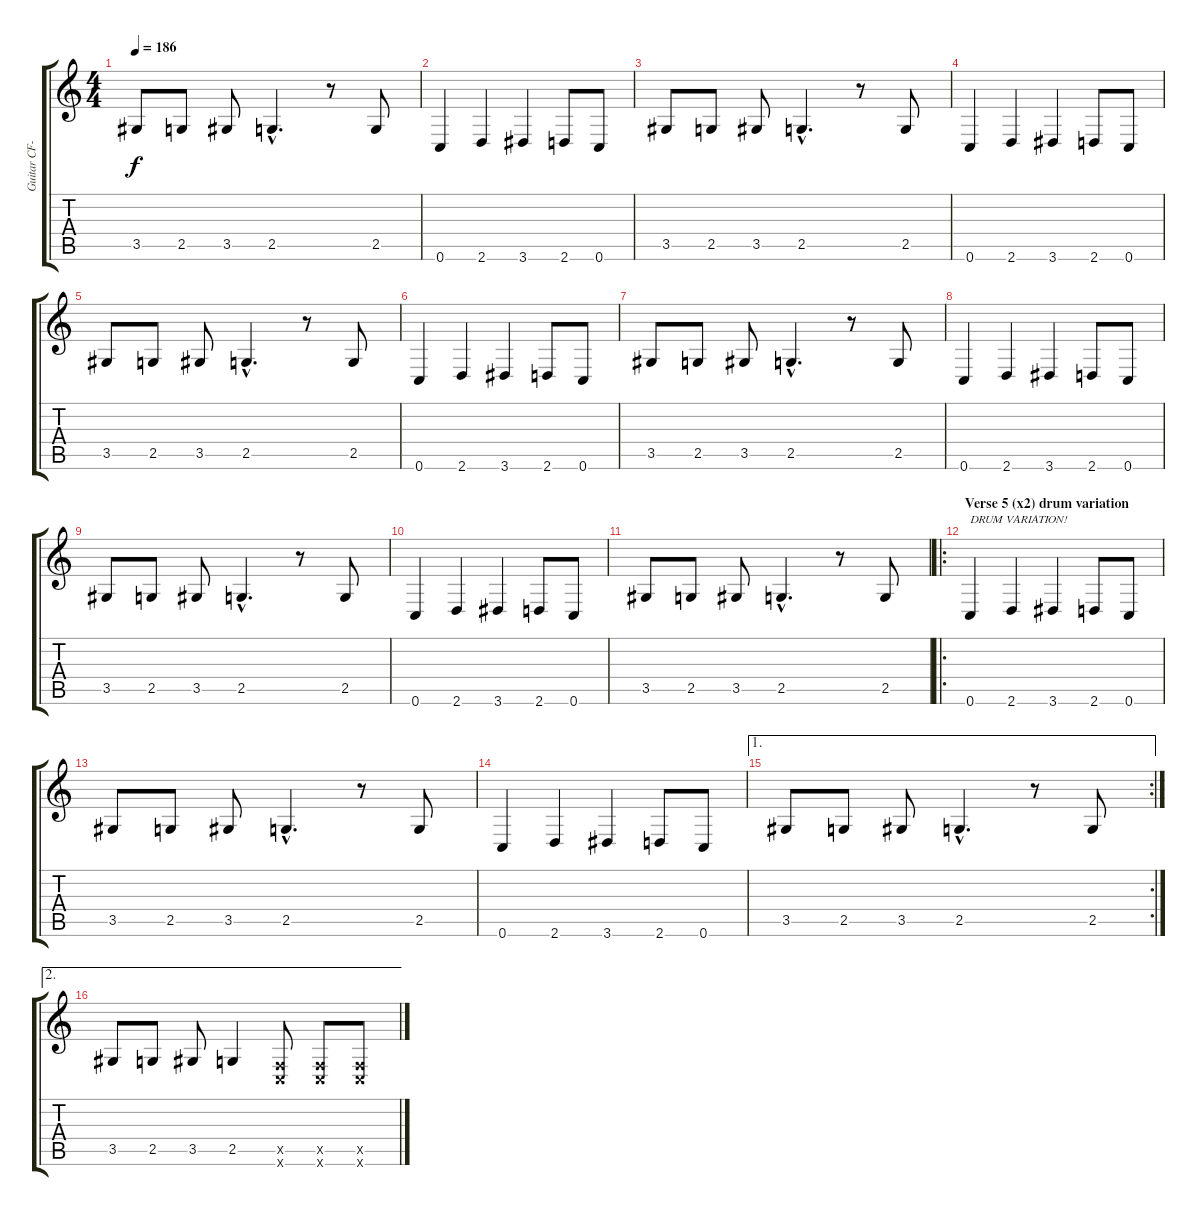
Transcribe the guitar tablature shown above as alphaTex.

\track ("Guitar CF----" "Guitar CF-") {instrument electricguitarclean}
\staff {score tabs}
\tuning (E4 B3 G3 D3 F2 C2) {hide}
\ts (4 4)
\tempo 186
\clef g2
\ks c
3.5.8{dy f} 2.5.8 3.5.8 2.5{hac}.4{d} r.8 2.5.8 |
0.6.4 2.6.4 3.6.4 2.6.8 0.6.8 |
3.5.8 2.5.8 3.5.8 2.5{hac}.4{d} r.8 2.5.8 |
0.6.4 2.6.4 3.6.4 2.6.8 0.6.8 |
3.5.8 2.5.8 3.5.8 2.5{hac}.4{d} r.8 2.5.8 |
0.6.4 2.6.4 3.6.4 2.6.8 0.6.8 |
3.5.8 2.5.8 3.5.8 2.5{hac}.4{d} r.8 2.5.8 |
0.6.4 2.6.4 3.6.4 2.6.8 0.6.8 |
3.5.8 2.5.8 3.5.8 2.5{hac}.4{d} r.8 2.5.8 |
0.6.4 2.6.4 3.6.4 2.6.8 0.6.8 |
3.5.8 2.5.8 3.5.8 2.5{hac}.4{d} r.8 2.5.8 |
\ro
\section ("" "Verse 5 (x2) drum variation")
0.6.4{txt "DRUM VARIATION!"} 2.6.4 3.6.4 2.6.8 0.6.8 |
3.5.8 2.5.8 3.5.8 2.5{hac}.4{d} r.8 2.5.8 |
0.6.4 2.6.4 3.6.4 2.6.8 0.6.8 |
\ae 1
\rc 2
3.5.8 2.5.8 3.5.8 2.5{hac}.4{d} r.8 2.5.8 |
\ae 2
3.5.8 2.5.8 3.5.8 2.5.4 (0.5{x} 0.6{x}).8 (0.5{x} 0.6{x}).8 (0.5{x} 0.6{x}).8
